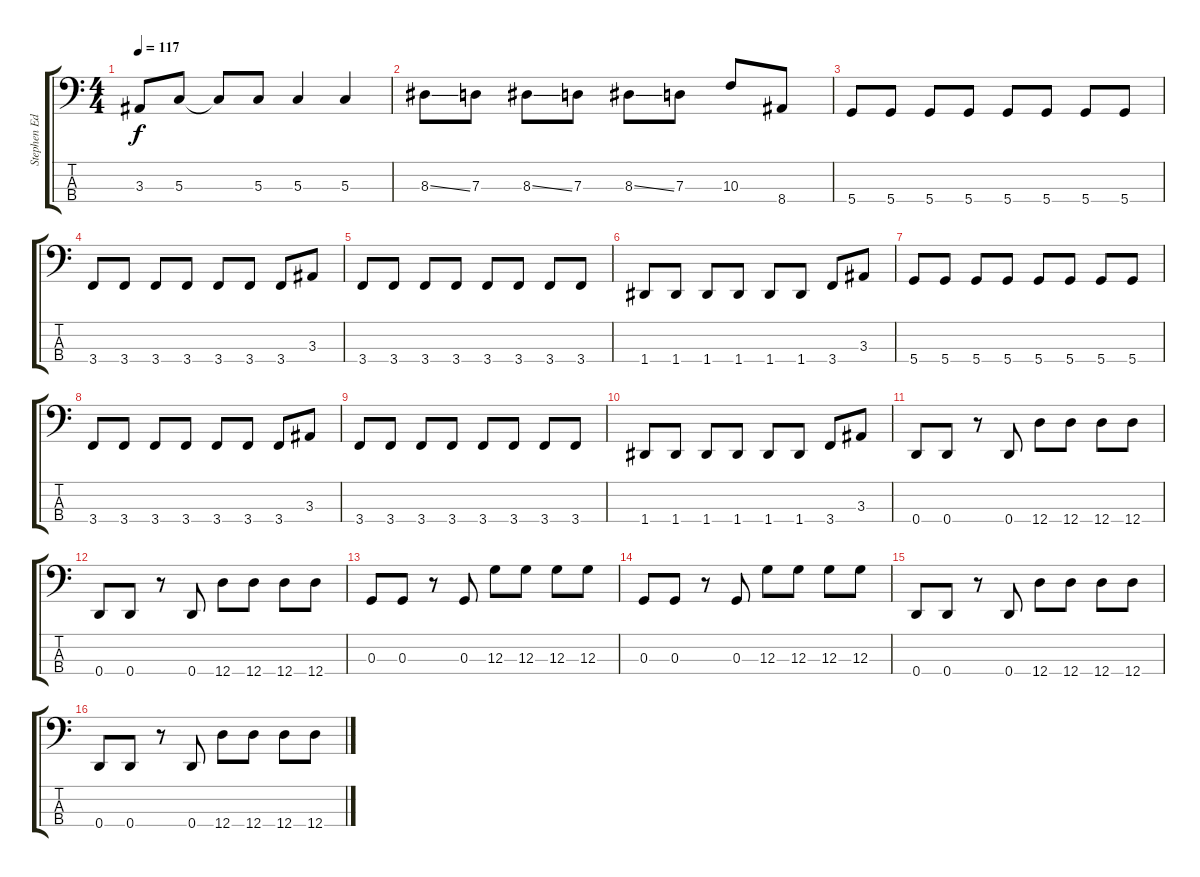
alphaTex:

\track ("Stephen Edmondson" "Stephen Ed") {instrument electricbasspick}
\staff {score tabs}
\tuning (F2 C2 G1 D1) {hide}
\ts (4 4)
\tempo 117
\clef f4
\ks c
3.3.8{dy f} 5.3.8 5.3{t}.8 5.3.8 5.3.4 5.3.4 |
8.3{ss}.8 7.3.8 8.3{ss}.8 7.3.8 8.3{ss}.8 7.3.8 10.3.8 8.4.8 |
5.4.8 5.4.8 5.4.8 5.4.8 5.4.8 5.4.8 5.4.8 5.4.8 |
3.4.8 3.4.8 3.4.8 3.4.8 3.4.8 3.4.8 3.4.8 3.3.8 |
3.4.8 3.4.8 3.4.8 3.4.8 3.4.8 3.4.8 3.4.8 3.4.8 |
1.4.8 1.4.8 1.4.8 1.4.8 1.4.8 1.4.8 3.4.8 3.3.8 |
5.4.8 5.4.8 5.4.8 5.4.8 5.4.8 5.4.8 5.4.8 5.4.8 |
3.4.8 3.4.8 3.4.8 3.4.8 3.4.8 3.4.8 3.4.8 3.3.8 |
3.4.8 3.4.8 3.4.8 3.4.8 3.4.8 3.4.8 3.4.8 3.4.8 |
1.4.8 1.4.8 1.4.8 1.4.8 1.4.8 1.4.8 3.4.8 3.3.8 |
0.4.8 0.4.8 r.8 0.4.8 12.4.8 12.4.8 12.4.8 12.4.8 |
0.4.8 0.4.8 r.8 0.4.8 12.4.8 12.4.8 12.4.8 12.4.8 |
0.3.8 0.3.8 r.8 0.3.8 12.3.8 12.3.8 12.3.8 12.3.8 |
0.3.8 0.3.8 r.8 0.3.8 12.3.8 12.3.8 12.3.8 12.3.8 |
0.4.8 0.4.8 r.8 0.4.8 12.4.8 12.4.8 12.4.8 12.4.8 |
0.4.8 0.4.8 r.8 0.4.8 12.4.8 12.4.8 12.4.8 12.4.8
